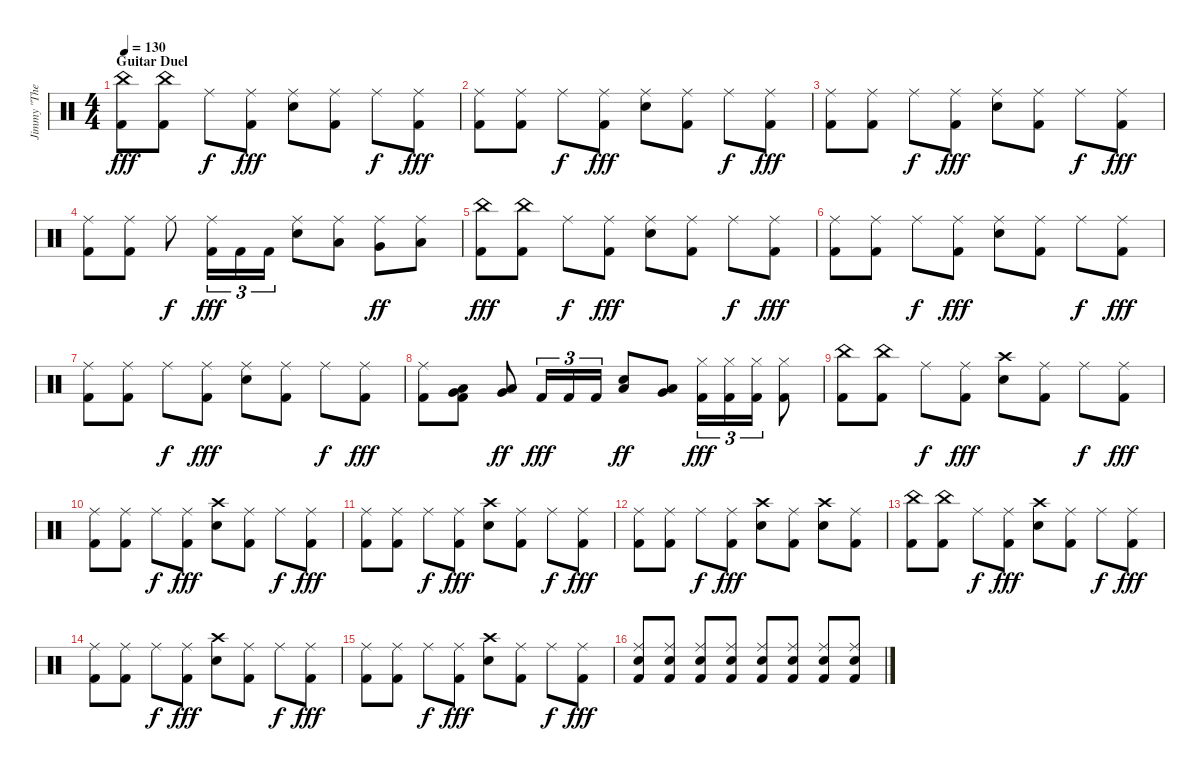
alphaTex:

\track ("Jimmy \"The Rev\" Sullivan (Drums)" "Jimmy \"The") {instrument percussion}
\staff {score}
\articulation defaults
\ts (4 4)
\section ("" "Guitar Duel")
\tempo 130
\clef neutral
\ks c
("China (hit)" "Kick (hit) 2").8{dy fff} ("China (hit)" "Kick (hit) 2").8 "Ride (middle)".8{dy f} ("Ride (middle)" "Kick (hit) 2").8{dy fff} ("Ride (middle)" "Electric Snare (hit)").8 ("Ride (middle)" "Kick (hit) 2").8 "Ride (middle)".8{dy f} ("Ride (middle)" "Kick (hit) 2").8{dy fff} |
("Ride (middle)" "Kick (hit) 2").8 ("Ride (middle)" "Kick (hit) 2").8 "Ride (middle)".8{dy f} ("Ride (middle)" "Kick (hit) 2").8{dy fff} ("Ride (middle)" "Electric Snare (hit)").8 ("Ride (middle)" "Kick (hit) 2").8 "Ride (middle)".8{dy f} ("Ride (middle)" "Kick (hit) 2").8{dy fff} |
("Ride (middle)" "Kick (hit) 2").8 ("Ride (middle)" "Kick (hit) 2").8 "Ride (middle)".8{dy f} ("Ride (middle)" "Kick (hit) 2").8{dy fff} ("Ride (middle)" "Electric Snare (hit)").8 ("Ride (middle)" "Kick (hit) 2").8 "Ride (middle)".8{dy f} ("Ride (middle)" "Kick (hit) 2").8{dy fff} |
("Ride (middle)" "Kick (hit) 2").8 ("Ride (middle)" "Kick (hit) 2").8 "Ride (middle)".8{dy f} ("Ride (middle)" "Kick (hit) 2").16{tu (3 2) dy fff} "Kick (hit) 2".16{tu (3 2)} "Kick (hit) 2".16{tu (3 2)} ("Ride (middle)" "Electric Snare (hit)").8 ("Ride (middle)" "Low Tom (hit)").8 ("Ride (middle)" "Very Low Tom (hit)").8{dy ff} ("Ride (middle)" "Low Floor Tom (hit)").8 |
("China (hit)" "Kick (hit) 2").8{dy fff} ("China (hit)" "Kick (hit) 2").8 "Ride (middle)".8{dy f} ("Ride (middle)" "Kick (hit) 2").8{dy fff} ("Ride (middle)" "Electric Snare (hit)").8 ("Ride (middle)" "Kick (hit) 2").8 "Ride (middle)".8{dy f} ("Ride (middle)" "Kick (hit) 2").8{dy fff} |
("Ride (middle)" "Kick (hit) 2").8 ("Ride (middle)" "Kick (hit) 2").8 "Ride (middle)".8{dy f} ("Ride (middle)" "Kick (hit) 2").8{dy fff} ("Ride (middle)" "Electric Snare (hit)").8 ("Ride (middle)" "Kick (hit) 2").8 "Ride (middle)".8{dy f} ("Ride (middle)" "Kick (hit) 2").8{dy fff} |
("Ride (middle)" "Kick (hit) 2").8 ("Ride (middle)" "Kick (hit) 2").8 "Ride (middle)".8{dy f} ("Ride (middle)" "Kick (hit) 2").8{dy fff} ("Ride (middle)" "Electric Snare (hit)").8 ("Ride (middle)" "Kick (hit) 2").8 "Ride (middle)".8{dy f} ("Ride (middle)" "Kick (hit) 2").8{dy fff} |
("Ride (middle)" "Kick (hit) 2").8 ("Very Low Tom (hit)" "Low Floor Tom (hit)" "Kick (hit) 2").8 ("Very Low Tom (hit)" "Low Floor Tom (hit)").8{dy ff} "Kick (hit) 2".16{tu (3 2) dy fff} "Kick (hit) 2".16{tu (3 2)} "Kick (hit) 2".16{tu (3 2)} ("Electric Snare (hit)" "Low Floor Tom (hit)").8{dy ff} ("Very Low Tom (hit)" "Low Floor Tom (hit)").8 ("Hi-Hat (closed)" "Kick (hit) 2").16{tu (3 2) dy fff} ("Hi-Hat (closed)" "Kick (hit) 2").16{tu (3 2)} ("Hi-Hat (closed)" "Kick (hit) 2").16{tu (3 2)} ("Hi-Hat (closed)" "Kick (hit) 2").8 |
("China (hit)" "Kick (hit) 2").8 ("China (hit)" "Kick (hit) 2").8 "Ride (middle)".8{dy f} ("Ride (middle)" "Kick (hit) 2").8{dy fff} ("Crash high (hit)" "Electric Snare (hit)").8 ("Ride (middle)" "Kick (hit) 2").8 "Ride (middle)".8{dy f} ("Ride (middle)" "Kick (hit) 2").8{dy fff} |
("Ride (middle)" "Kick (hit) 2").8 ("Ride (middle)" "Kick (hit) 2").8 "Ride (middle)".8{dy f} ("Ride (middle)" "Kick (hit) 2").8{dy fff} ("Crash high (hit)" "Electric Snare (hit)").8 ("Ride (middle)" "Kick (hit) 2").8 "Ride (middle)".8{dy f} ("Ride (middle)" "Kick (hit) 2").8{dy fff} |
("Ride (middle)" "Kick (hit) 2").8 ("Ride (middle)" "Kick (hit) 2").8 "Ride (middle)".8{dy f} ("Ride (middle)" "Kick (hit) 2").8{dy fff} ("Crash high (hit)" "Electric Snare (hit)").8 ("Ride (middle)" "Kick (hit) 2").8 "Ride (middle)".8{dy f} ("Ride (middle)" "Kick (hit) 2").8{dy fff} |
("Ride (middle)" "Kick (hit) 2").8 ("Ride (middle)" "Kick (hit) 2").8 "Ride (middle)".8{dy f} ("Ride (middle)" "Kick (hit) 2").8{dy fff} ("Crash high (hit)" "Electric Snare (hit)").8 ("Ride (middle)" "Kick (hit) 2").8 ("Crash high (hit)" "Electric Snare (hit)").8 ("Ride (middle)" "Kick (hit) 2").8 |
("China (hit)" "Kick (hit) 2").8 ("China (hit)" "Kick (hit) 2").8 "Ride (middle)".8{dy f} ("Ride (middle)" "Kick (hit) 2").8{dy fff} ("Crash high (hit)" "Electric Snare (hit)").8 ("Ride (middle)" "Kick (hit) 2").8 "Ride (middle)".8{dy f} ("Ride (middle)" "Kick (hit) 2").8{dy fff} |
("Ride (middle)" "Kick (hit) 2").8 ("Ride (middle)" "Kick (hit) 2").8 "Ride (middle)".8{dy f} ("Ride (middle)" "Kick (hit) 2").8{dy fff} ("Crash high (hit)" "Electric Snare (hit)").8 ("Ride (middle)" "Kick (hit) 2").8 "Ride (middle)".8{dy f} ("Ride (middle)" "Kick (hit) 2").8{dy fff} |
("Ride (middle)" "Kick (hit) 2").8 ("Ride (middle)" "Kick (hit) 2").8 "Ride (middle)".8{dy f} ("Ride (middle)" "Kick (hit) 2").8{dy fff} ("Crash high (hit)" "Electric Snare (hit)").8 ("Ride (middle)" "Kick (hit) 2").8 "Ride (middle)".8{dy f} ("Ride (middle)" "Kick (hit) 2").8{dy fff} |
("Ride (middle)" "Electric Snare (hit)" "Kick (hit) 2").8 ("Ride (middle)" "Electric Snare (hit)" "Kick (hit) 2").8 ("Ride (middle)" "Electric Snare (hit)" "Kick (hit) 2").8 ("Ride (middle)" "Electric Snare (hit)" "Kick (hit) 2").8 ("Ride (middle)" "Electric Snare (hit)" "Kick (hit) 2").8 ("Ride (middle)" "Electric Snare (hit)" "Kick (hit) 2").8 ("Ride (middle)" "Electric Snare (hit)" "Kick (hit) 2").8 ("Ride (middle)" "Electric Snare (hit)" "Kick (hit) 2").8
